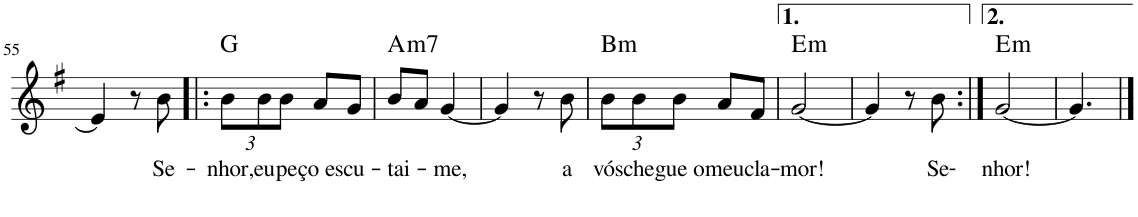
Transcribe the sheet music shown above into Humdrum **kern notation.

**kern	**text	**harte
*part1	*part1	*part1
*staff1	*staff1	*
*I"Voz	*	*
*I'Vo.	*	*
!!LO:PB:g=z
*clefG2	*	*
*k[f#]	*	*
*M2/4	*	*
=55	=55	=55
4e/]	.	.
8r	.	.
!	!LO:LY:b	!
8b\	Se-	.
=56!|:	=56!|:	=56!|:
*Xbrackettup	*	*
!	!LO:LY:b	!
12b\L	-nhor,	G:maj
!	!LO:LY:b	!
12b\	eu	.
!	!LO:LY:b	!
12b\J	pe-	.
!	!LO:LY:b	!
8a/L	-ço es-	.
!	!LO:LY:b	!
8g/J	-cu-	.
=57	=57	=57
!	!LO:LY:b	!LO:H:kt=m7
8b/L	-tai-	A:min7
8a/J	.	.
!	!LO:LY:b	!
[4g/	-me,	.
=58	=58	=58
4g/]	.	.
8r	.	.
!	!LO:LY:b	!
8b\	a	.
=59	=59	=59
!	!LO:LY:b	!LO:H:kt=m
12b\L	vós	B:min
!	!LO:LY:b	!
12b\	che-	.
!	!LO:LY:b	!
12b\J	-gue o	.
!	!LO:LY:b	!
8a/L	meu	.
!	!LO:LY:b	!
8f#/J	cla-	.
=60	=60	=60
!	!LO:LY:b	!LO:H:kt=m
[2g/	-mor!	E:min
=61	=61	=61
4g/]	.	.
8r	.	.
!	!LO:LY:b	!
8b\	Se-	.
=62:|!	=62:|!	=62:|!
!	!LO:LY:b	!LO:H:kt=m
[2g/	-nhor!	E:min
=63	=63	=63
4.g/]	.	.
==	==	==
*-	*-	*-
